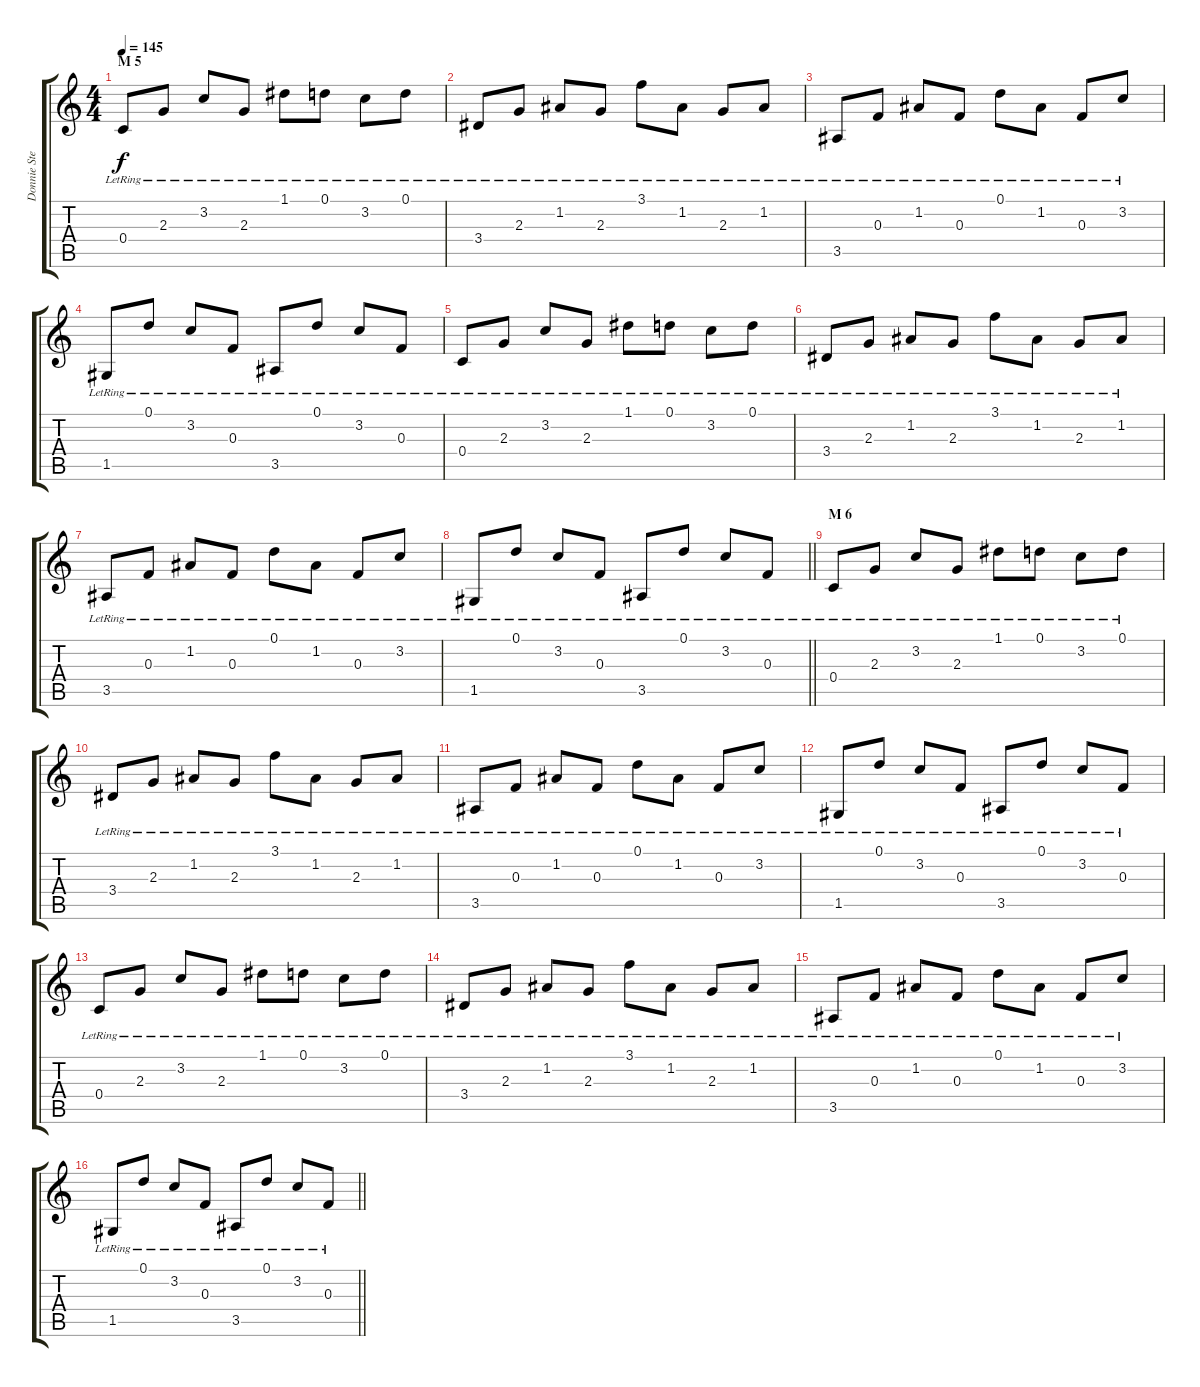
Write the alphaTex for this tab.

\track ("Donnie Steele" "Donnie Ste") {instrument distortionguitar}
\staff {score tabs}
\tuning (D4 A3 F3 C3 G2 C2) {hide}
\ts (4 4)
\section ("" "M 5")
\tempo 145
\clef g2
\ks c
0.4{lr}.8{dy f} 2.3{lr}.8 3.2{lr}.8 2.3{lr}.8 1.1{lr}.8 0.1{lr}.8 3.2{lr}.8 0.1{lr}.8 |
3.4{lr}.8 2.3{lr}.8 1.2{lr}.8 2.3{lr}.8 3.1{lr}.8 1.2{lr}.8 2.3{lr}.8 1.2{lr}.8 |
3.5{lr}.8 0.3{lr}.8 1.2{lr}.8 0.3{lr}.8 0.1{lr}.8 1.2{lr}.8 0.3{lr}.8 3.2{lr}.8 |
1.5{lr}.8 0.1{lr}.8 3.2{lr}.8 0.3{lr}.8 3.5{lr}.8 0.1{lr}.8 3.2{lr}.8 0.3{lr}.8 |
0.4{lr}.8 2.3{lr}.8 3.2{lr}.8 2.3{lr}.8 1.1{lr}.8 0.1{lr}.8 3.2{lr}.8 0.1{lr}.8 |
3.4{lr}.8 2.3{lr}.8 1.2{lr}.8 2.3{lr}.8 3.1{lr}.8 1.2{lr}.8 2.3{lr}.8 1.2{lr}.8 |
3.5{lr}.8 0.3{lr}.8 1.2{lr}.8 0.3{lr}.8 0.1{lr}.8 1.2{lr}.8 0.3{lr}.8 3.2{lr}.8 |
\barLineRight lightlight
1.5{lr}.8 0.1{lr}.8 3.2{lr}.8 0.3{lr}.8 3.5{lr}.8 0.1{lr}.8 3.2{lr}.8 0.3{lr}.8 |
\section ("" "M 6")
0.4{lr}.8 2.3{lr}.8 3.2{lr}.8 2.3{lr}.8 1.1{lr}.8 0.1{lr}.8 3.2{lr}.8 0.1{lr}.8 |
3.4{lr}.8 2.3{lr}.8 1.2{lr}.8 2.3{lr}.8 3.1{lr}.8 1.2{lr}.8 2.3{lr}.8 1.2{lr}.8 |
3.5{lr}.8 0.3{lr}.8 1.2{lr}.8 0.3{lr}.8 0.1{lr}.8 1.2{lr}.8 0.3{lr}.8 3.2{lr}.8 |
1.5{lr}.8 0.1{lr}.8 3.2{lr}.8 0.3{lr}.8 3.5{lr}.8 0.1{lr}.8 3.2{lr}.8 0.3{lr}.8 |
0.4{lr}.8 2.3{lr}.8 3.2{lr}.8 2.3{lr}.8 1.1{lr}.8 0.1{lr}.8 3.2{lr}.8 0.1{lr}.8 |
3.4{lr}.8 2.3{lr}.8 1.2{lr}.8 2.3{lr}.8 3.1{lr}.8 1.2{lr}.8 2.3{lr}.8 1.2{lr}.8 |
3.5{lr}.8 0.3{lr}.8 1.2{lr}.8 0.3{lr}.8 0.1{lr}.8 1.2{lr}.8 0.3{lr}.8 3.2{lr}.8 |
\barLineRight lightlight
1.5{lr}.8 0.1{lr}.8 3.2{lr}.8 0.3{lr}.8 3.5{lr}.8 0.1{lr}.8 3.2{lr}.8 0.3{lr}.8
